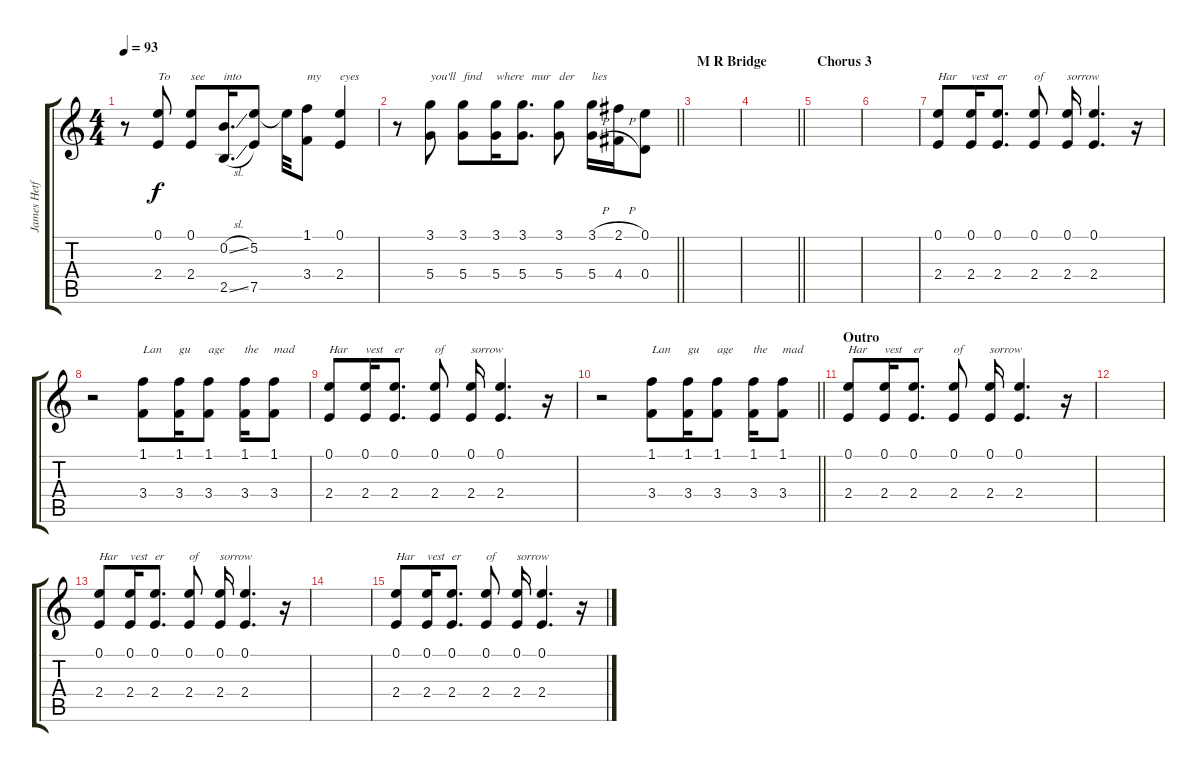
\track ("James Hetfield Vocals" "James Hetf") {instrument overdrivenguitar}
\staff {score tabs}
\tuning (E4 B3 G3 D3 A2 E2) {hide}
\ts (4 4)
\tempo 93
\clef g2
\ks c
r.8{dy f} (0.1 2.4).8{txt "To"} (0.1 2.4).8{txt "see"} (0.2{sl} 2.5{sl}).16{d txt "into"} (5.2 7.5).8 5.2{t}.32 (1.1 3.4).8{txt "my"} (0.1 2.4).4{txt "eyes"} |
\barLineRight lightlight
r.8 (3.1 5.4).8{txt "you'll"} (3.1 5.4).8{txt "find"} (3.1 5.4).16{txt "where"} (3.1 5.4).8{d txt "   mur"} (3.1 5.4).8{txt "der"} (3.1{h} 5.4{h}).16{txt "lies"} (2.1{h} 4.4{h}).16 (0.1 0.4).8 |
\section ("" "M R Bridge")
|
\barLineRight lightlight
|
\section ("" "Chorus 3")
|
|
(0.1 2.4).8{txt "Har"} (0.1 2.4).16{txt "vest"} (0.1 2.4).8{d txt "er"} (0.1 2.4).8{txt "of"} (0.1 2.4).16{txt "sorrow"} (0.1 2.4).4{d} r.16 |
r.2 (1.1 3.4).8{txt "Lan"} (1.1 3.4).16{txt "gu"} (1.1 3.4).8{txt "age"} (1.1 3.4).16{txt "the"} (1.1 3.4).8{txt "mad"} |
(0.1 2.4).8{txt "Har"} (0.1 2.4).16{txt "vest"} (0.1 2.4).8{d txt "er"} (0.1 2.4).8{txt "of"} (0.1 2.4).16{txt "sorrow"} (0.1 2.4).4{d} r.16 |
\barLineRight lightlight
r.2 (1.1 3.4).8{txt "Lan"} (1.1 3.4).16{txt "gu"} (1.1 3.4).8{txt "age"} (1.1 3.4).16{txt "the"} (1.1 3.4).8{txt "mad"} |
\section ("" "Outro")
(0.1 2.4).8{txt "Har"} (0.1 2.4).16{txt "vest"} (0.1 2.4).8{d txt "er"} (0.1 2.4).8{txt "of"} (0.1 2.4).16{txt "sorrow"} (0.1 2.4).4{d} r.16 |
|
(0.1 2.4).8{txt "Har"} (0.1 2.4).16{txt "vest"} (0.1 2.4).8{d txt "er"} (0.1 2.4).8{txt "of"} (0.1 2.4).16{txt "sorrow"} (0.1 2.4).4{d} r.16 |
|
(0.1 2.4).8{txt "Har"} (0.1 2.4).16{txt "vest"} (0.1 2.4).8{d txt "er"} (0.1 2.4).8{txt "of"} (0.1 2.4).16{txt "sorrow"} (0.1 2.4).4{d} r.16
